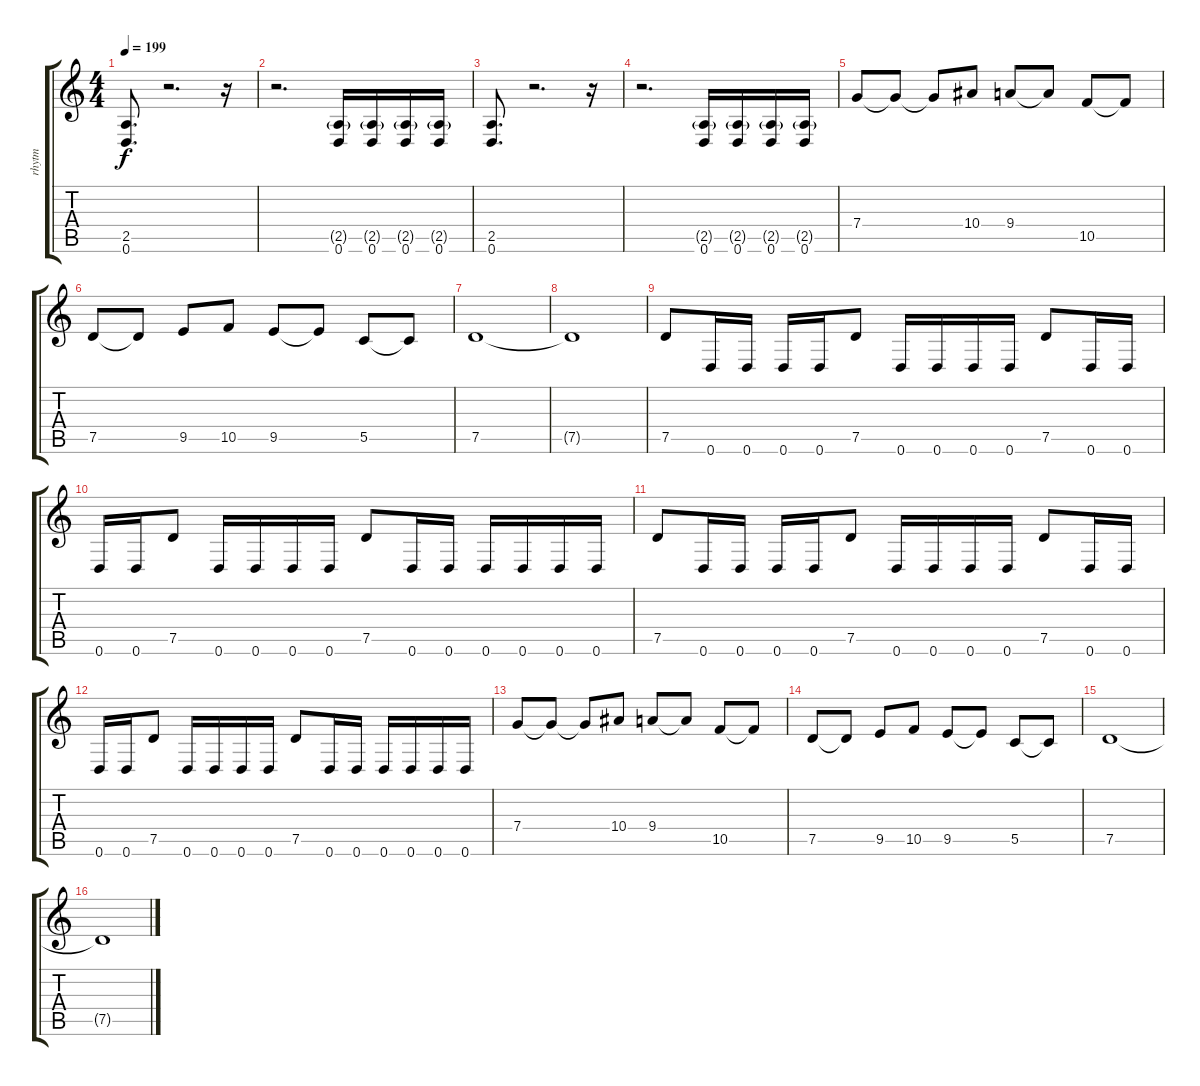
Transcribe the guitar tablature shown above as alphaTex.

\track ("rhytm" "rhytm") {instrument distortionguitar}
\staff {score tabs}
\tuning (D4 A3 F3 C3 G2 D2) {hide}
\ts (4 4)
\tempo 199
\clef g2
\ks c
(2.5 0.6).8{d dy f} r.2{d} r.16 |
r.2{d} (2.5{g} 0.6).16 (2.5{g} 0.6).16 (2.5{g} 0.6).16 (2.5{g} 0.6).16 |
(2.5 0.6).8{d} r.2{d} r.16 |
r.2{d} (2.5{g} 0.6).16 (2.5{g} 0.6).16 (2.5{g} 0.6).16 (2.5{g} 0.6).16 |
7.4.8 7.4{t}.8 7.4{t}.8 10.4.8 9.4.8 9.4{t}.8 10.5.8 10.5{t}.8 |
7.5.8 7.5{t}.8 9.5.8 10.5.8 9.5.8 9.5{t}.8 5.5.8 5.5{t}.8 |
7.5.1 |
7.5{t}.1 |
7.5.8 0.6.16 0.6.16 0.6.16 0.6.16 7.5.8 0.6.16 0.6.16 0.6.16 0.6.16 7.5.8 0.6.16 0.6.16 |
0.6.16 0.6.16 7.5.8 0.6.16 0.6.16 0.6.16 0.6.16 7.5.8 0.6.16 0.6.16 0.6.16 0.6.16 0.6.16 0.6.16 |
7.5.8 0.6.16 0.6.16 0.6.16 0.6.16 7.5.8 0.6.16 0.6.16 0.6.16 0.6.16 7.5.8 0.6.16 0.6.16 |
0.6.16 0.6.16 7.5.8 0.6.16 0.6.16 0.6.16 0.6.16 7.5.8 0.6.16 0.6.16 0.6.16 0.6.16 0.6.16 0.6.16 |
7.4.8 7.4{t}.8 7.4{t}.8 10.4.8 9.4.8 9.4{t}.8 10.5.8 10.5{t}.8 |
7.5.8 7.5{t}.8 9.5.8 10.5.8 9.5.8 9.5{t}.8 5.5.8 5.5{t}.8 |
7.5.1 |
7.5{t}.1
